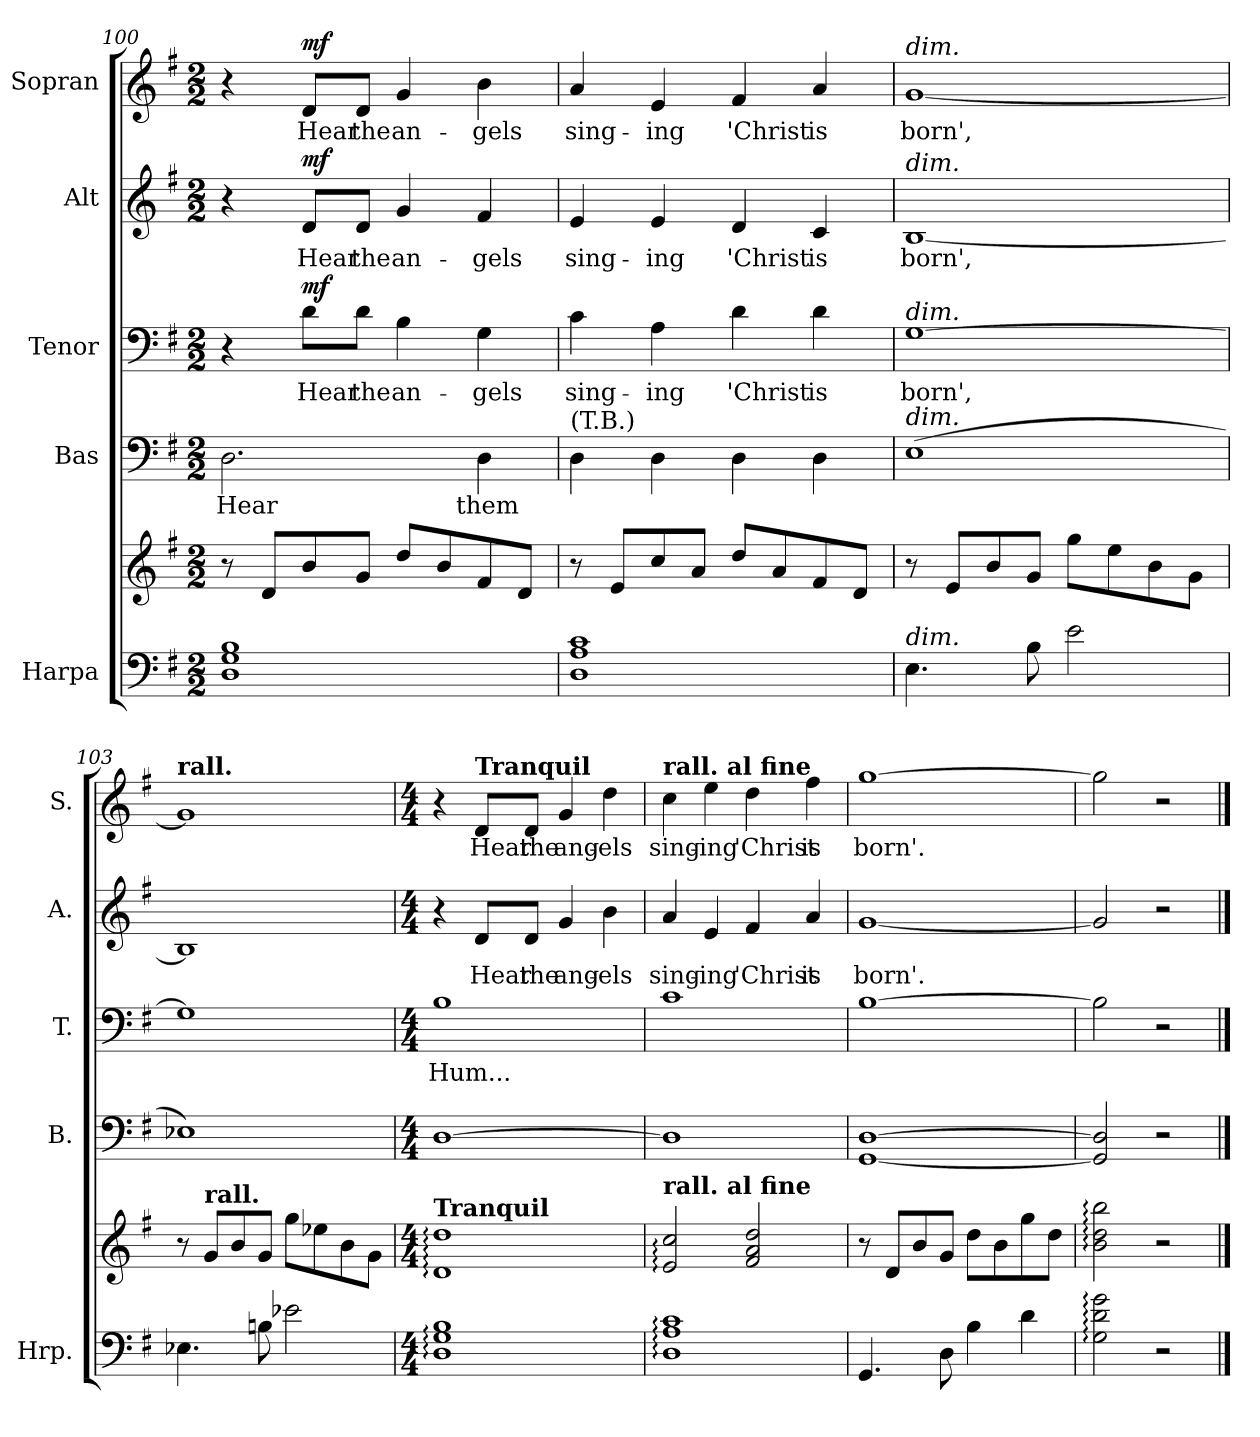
**kern	**kern	**dynam	**kern	**text	**kern	**text	**dynam	**kern	**text	**dynam	**kern	**text	**dynam
*part5	*part5	*part5	*part4	*part4	*part3	*part3	*part3	*part2	*part2	*part2	*part1	*part1	*part1
*staff6	*staff5	*staff5/6	*staff4	*staff4	*staff3	*staff3	*staff3	*staff2	*staff2	*staff2	*staff1	*staff1	*staff1
*I"Harpa	*	*	*I"Bas	*	*I"Tenor	*	*	*I"Alt	*	*	*I"Sopran	*	*
*I'Hrp.	*	*	*I'B.	*	*I'T.	*	*	*I'A.	*	*	*I'S.	*	*
*clefF4	*clefG2	*	*clefF4	*	*clefF4	*	*	*clefG2	*	*	*clefG2	*	*
*k[f#]	*k[f#]	*	*k[f#]	*	*k[f#]	*	*	*k[f#]	*	*	*k[f#]	*	*
*M2/2	*M2/2	*	*M2/2	*	*M2/2	*	*	*M2/2	*	*	*M2/2	*	*
=100	=100	=100	=100	=100	=100	=100	=100	=100	=100	=100	=100	=100	=100
!	!	!LO:DY:a=2	!	!LO:LY:b	!	!	!	!	!	!	!	!	!
1D 1G 1B	8r	other-dynamics	2.D\	Hear	4r	.	.	4r	.	.	4r	.	.
.	8d/L	.	.	.	.	.	.	.	.	.	.	.	.
!	!	!	!	!	!	!LO:LY:b	!LO:DY:a	!	!LO:LY:b	!LO:DY:a	!	!LO:LY:b	!LO:DY:a
.	8b/	.	.	.	8d\L	Hear	mf	8d/L	Hear	mf	8d/L	Hear	mf
!	!	!	!	!	!	!LO:LY:b	!	!	!LO:LY:b	!	!	!LO:LY:b	!
.	8g/J	.	.	.	8d\J	the	.	8d/J	the	.	8d/J	the	.
!	!	!	!	!	!	!LO:LY:b	!	!	!LO:LY:b	!	!	!LO:LY:b	!
.	8dd/L	.	.	.	4B\	an-	.	4g/	an-	.	4g/	an-	.
.	8b/	.	.	.	.	.	.	.	.	.	.	.	.
!	!	!	!	!LO:LY:b	!	!LO:LY:b	!	!	!LO:LY:b	!	!	!LO:LY:b	!
.	8f#/	.	4D\	them	4G\	-gels	.	4f#/	-gels	.	4b\	-gels	.
.	8d/J	.	.	.	.	.	.	.	.	.	.	.	.
!!LO:PB:g=z
=101	=101	=101	=101	=101	=101	=101	=101	=101	=101	=101	=101	=101	=101
!	!	!	!LO:TX:a:t=(T.B.)	!	!	!	!	!	!	!	!	!	!
!	!	!	!	!	!	!LO:LY:b	!	!	!LO:LY:b	!	!	!LO:LY:b	!
1D 1A 1c	8r	.	4D\	.	4c\	sing-	.	4e/	sing-	.	4a/	sing-	.
.	8e/L	.	.	.	.	.	.	.	.	.	.	.	.
!	!	!	!	!	!	!LO:LY:b	!	!	!LO:LY:b	!	!	!LO:LY:b	!
.	8cc/	.	4D\	.	4A\	-ing	.	4e/	-ing	.	4e/	-ing	.
.	8a/J	.	.	.	.	.	.	.	.	.	.	.	.
!	!	!	!	!	!	!LO:LY:b	!	!	!LO:LY:b	!	!	!LO:LY:b	!
.	8dd/L	.	4D\	.	4d\	'Christ	.	4d/	'Christ	.	4f#/	'Christ	.
.	8a/	.	.	.	.	.	.	.	.	.	.	.	.
!	!	!	!	!	!	!LO:LY:b	!	!	!LO:LY:b	!	!	!LO:LY:b	!
.	8f#/	.	4D\	.	4d\	is	.	4c/	is	.	4a/	is	.
.	8d/J	.	.	.	.	.	.	.	.	.	.	.	.
=102	=102	=102	=102	=102	=102	=102	=102	=102	=102	=102	=102	=102	=102
!	!	!	!	!	!	!	!	!	!	!	!LO:TX:a:i:t=dim.	!	!
!	!	!	!	!	!	!	!	!LO:TX:a:i:t=dim.	!	!	!	!	!
!	!	!	!	!	!LO:TX:a:i:t=dim.	!	!	!	!	!	!	!	!
!	!	!	!LO:TX:a:i:t=dim.	!	!	!	!	!	!	!	!	!	!
!LO:TX:a:i:t=dim.	!	!	!	!	!	!	!	!	!	!	!	!	!
!	!	!	!	!	!	!LO:LY:b	!	!	!LO:LY:b	!	!	!LO:LY:b	!
4.E\	8r	.	(1E	.	[1G	born',	.	[1B	born',	.	[1g	born',	.
.	8e/L	.	.	.	.	.	.	.	.	.	.	.	.
.	8b/	.	.	.	.	.	.	.	.	.	.	.	.
8B\	8g/J	.	.	.	.	.	.	.	.	.	.	.	.
2e\	8gg\L	.	.	.	.	.	.	.	.	.	.	.	.
.	8ee\	.	.	.	.	.	.	.	.	.	.	.	.
.	8b\	.	.	.	.	.	.	.	.	.	.	.	.
.	8g\J	.	.	.	.	.	.	.	.	.	.	.	.
=103	=103	=103	=103	=103	=103	=103	=103	=103	=103	=103	=103	=103	=103
!	!	!	!	!	!	!	!	!	!	!	!LO:TX:a:B:t=rall.	!	!
4.E-X\	8r	.	1E-X)	.	1G]	.	.	1B]	.	.	1g]	.	.
!	!LO:TX:a:B:t=rall.	!	!	!	!	!	!	!	!	!	!	!	!
.	8g/L	.	.	.	.	.	.	.	.	.	.	.	.
.	8b/	.	.	.	.	.	.	.	.	.	.	.	.
8Bni\	8g/J	.	.	.	.	.	.	.	.	.	.	.	.
2e-X\	8gg\L	.	.	.	.	.	.	.	.	.	.	.	.
.	8ee-X\	.	.	.	.	.	.	.	.	.	.	.	.
.	8b\	.	.	.	.	.	.	.	.	.	.	.	.
.	8g\J	.	.	.	.	.	.	.	.	.	.	.	.
=104	=104	=104	=104	=104	=104	=104	=104	=104	=104	=104	=104	=104	=104
*M4/4	*M4/4	*	*M4/4	*	*M4/4	*	*	*M4/4	*	*	*M4/4	*	*
*	*	*	*	*	*	*	*	*	*	*	*MM92	*	*
!	!LO:TX:a:B:t=Tranquil	!	!	!	!	!	!	!	!	!	!	!	!
!	!	!LO:DY:b	!	!	!	!LO:LY:b	!	!	!	!	!	!	!
1D: 1G: 1B:	1d: 1dd:	other-dynamics	[1D	.	1B	Hum...	.	4r	.	.	4r	.	.
*	*	*	*	*	*	*	*	*	*	*	*MM92	*	*
!	!	!	!	!	!	!	!	!	!	!	!LO:TX:a:B:t=Tranquil	!	!
!	!	!	!	!	!	!	!	!	!LO:LY:b	!LO:DY:a	!	!LO:LY:b	!LO:DY:a
.	.	.	.	.	.	.	.	8d/L	Hear	other-dynamics	8d/L	Hear	other-dynamics
!	!	!	!	!	!	!	!	!	!LO:LY:b	!	!	!LO:LY:b	!
.	.	.	.	.	.	.	.	8d/J	the	.	8d/J	the	.
!	!	!	!	!	!	!	!	!	!LO:LY:b	!	!	!LO:LY:b	!
.	.	.	.	.	.	.	.	4g/	ang-	.	4g/	ang-	.
!	!	!	!	!	!	!	!	!	!LO:LY:b	!	!	!LO:LY:b	!
.	.	.	.	.	.	.	.	4b\	-els	.	4dd\	-els	.
!!LO:LB:g=z
=105	=105	=105	=105	=105	=105	=105	=105	=105	=105	=105	=105	=105	=105
!	!	!	!	!	!	!	!	!	!	!	!LO:TX:a:B:t=rall. al fine	!	!
!	!LO:TX:a:B:t=rall. al fine	!	!	!	!	!	!	!	!	!	!	!	!
!	!	!	!	!	!	!	!	!	!LO:LY:b	!	!	!LO:LY:b	!
1D: 1A: 1c:	2e/: 2cc/:	.	1D]	.	1c	.	.	4a/	sing-	.	4cc\	sing-	.
!	!	!	!	!	!	!	!	!	!LO:LY:b	!	!	!LO:LY:b	!
.	.	.	.	.	.	.	.	4e/	-ing	.	4ee\	-ing	.
!	!	!	!	!	!	!	!	!	!LO:LY:b	!	!	!LO:LY:b	!
.	2f#/ 2a/ 2dd/	.	.	.	.	.	.	4f#/	'Christ	.	4dd\	'Christ	.
!	!	!	!	!	!	!	!	!	!LO:LY:b	!	!	!LO:LY:b	!
.	.	.	.	.	.	.	.	4a/	is	.	4ff#\	is	.
=106	=106	=106	=106	=106	=106	=106	=106	=106	=106	=106	=106	=106	=106
!	!	!	!	!	!	!	!	!	!LO:LY:b	!	!	!LO:LY:b	!
4.GG/	8r	.	[1GG [1D	.	[1B	.	.	[1g	born'.	.	[1gg	born'.	.
.	8d/L	.	.	.	.	.	.	.	.	.	.	.	.
.	8b/	.	.	.	.	.	.	.	.	.	.	.	.
8D\	8g/J	.	.	.	.	.	.	.	.	.	.	.	.
4B\	8dd\L	.	.	.	.	.	.	.	.	.	.	.	.
.	8b\	.	.	.	.	.	.	.	.	.	.	.	.
4d\	8gg\	.	.	.	.	.	.	.	.	.	.	.	.
.	8dd\J	.	.	.	.	.	.	.	.	.	.	.	.
=107	=107	=107	=107	=107	=107	=107	=107	=107	=107	=107	=107	=107	=107
2G\: 2d\: 2g\:	2b\: 2dd\: 2bb\:	.	2GG/] 2D/]	.	2B\]	.	.	2g/]	.	.	2gg\]	.	.
2r	2r	.	2r	.	2r	.	.	2r	.	.	2r	.	.
==	==	==	==	==	==	==	==	==	==	==	==	==	==
*-	*-	*-	*-	*-	*-	*-	*-	*-	*-	*-	*-	*-	*-
